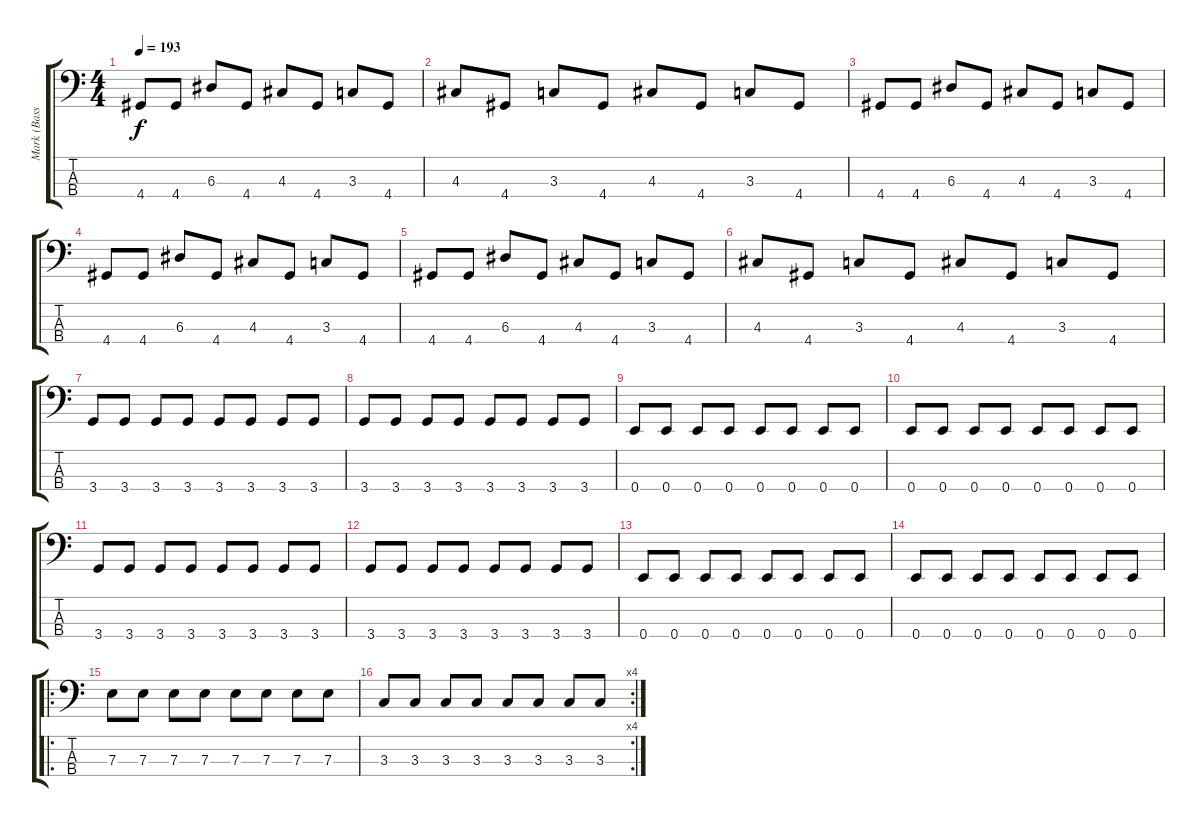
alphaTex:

\track ("Mark (Bass)" "Mark (Bass") {instrument electricbasspick}
\staff {score tabs}
\tuning (G2 D2 A1 E1) {hide}
\ts (4 4)
\tempo 193
\clef f4
\ks c
4.4.8{dy f} 4.4.8 6.3.8 4.4.8 4.3.8 4.4.8 3.3.8 4.4.8 |
4.3.8 4.4.8 3.3.8 4.4.8 4.3.8 4.4.8 3.3.8 4.4.8 |
4.4.8 4.4.8 6.3.8 4.4.8 4.3.8 4.4.8 3.3.8 4.4.8 |
4.4.8 4.4.8 6.3.8 4.4.8 4.3.8 4.4.8 3.3.8 4.4.8 |
4.4.8 4.4.8 6.3.8 4.4.8 4.3.8 4.4.8 3.3.8 4.4.8 |
4.3.8 4.4.8 3.3.8 4.4.8 4.3.8 4.4.8 3.3.8 4.4.8 |
3.4.8 3.4.8 3.4.8 3.4.8 3.4.8 3.4.8 3.4.8 3.4.8 |
3.4.8 3.4.8 3.4.8 3.4.8 3.4.8 3.4.8 3.4.8 3.4.8 |
0.4.8 0.4.8 0.4.8 0.4.8 0.4.8 0.4.8 0.4.8 0.4.8 |
0.4.8 0.4.8 0.4.8 0.4.8 0.4.8 0.4.8 0.4.8 0.4.8 |
3.4.8 3.4.8 3.4.8 3.4.8 3.4.8 3.4.8 3.4.8 3.4.8 |
3.4.8 3.4.8 3.4.8 3.4.8 3.4.8 3.4.8 3.4.8 3.4.8 |
0.4.8 0.4.8 0.4.8 0.4.8 0.4.8 0.4.8 0.4.8 0.4.8 |
0.4.8 0.4.8 0.4.8 0.4.8 0.4.8 0.4.8 0.4.8 0.4.8 |
\ro
7.3.8 7.3.8 7.3.8 7.3.8 7.3.8 7.3.8 7.3.8 7.3.8 |
\rc 4
3.3.8 3.3.8 3.3.8 3.3.8 3.3.8 3.3.8 3.3.8 3.3.8
